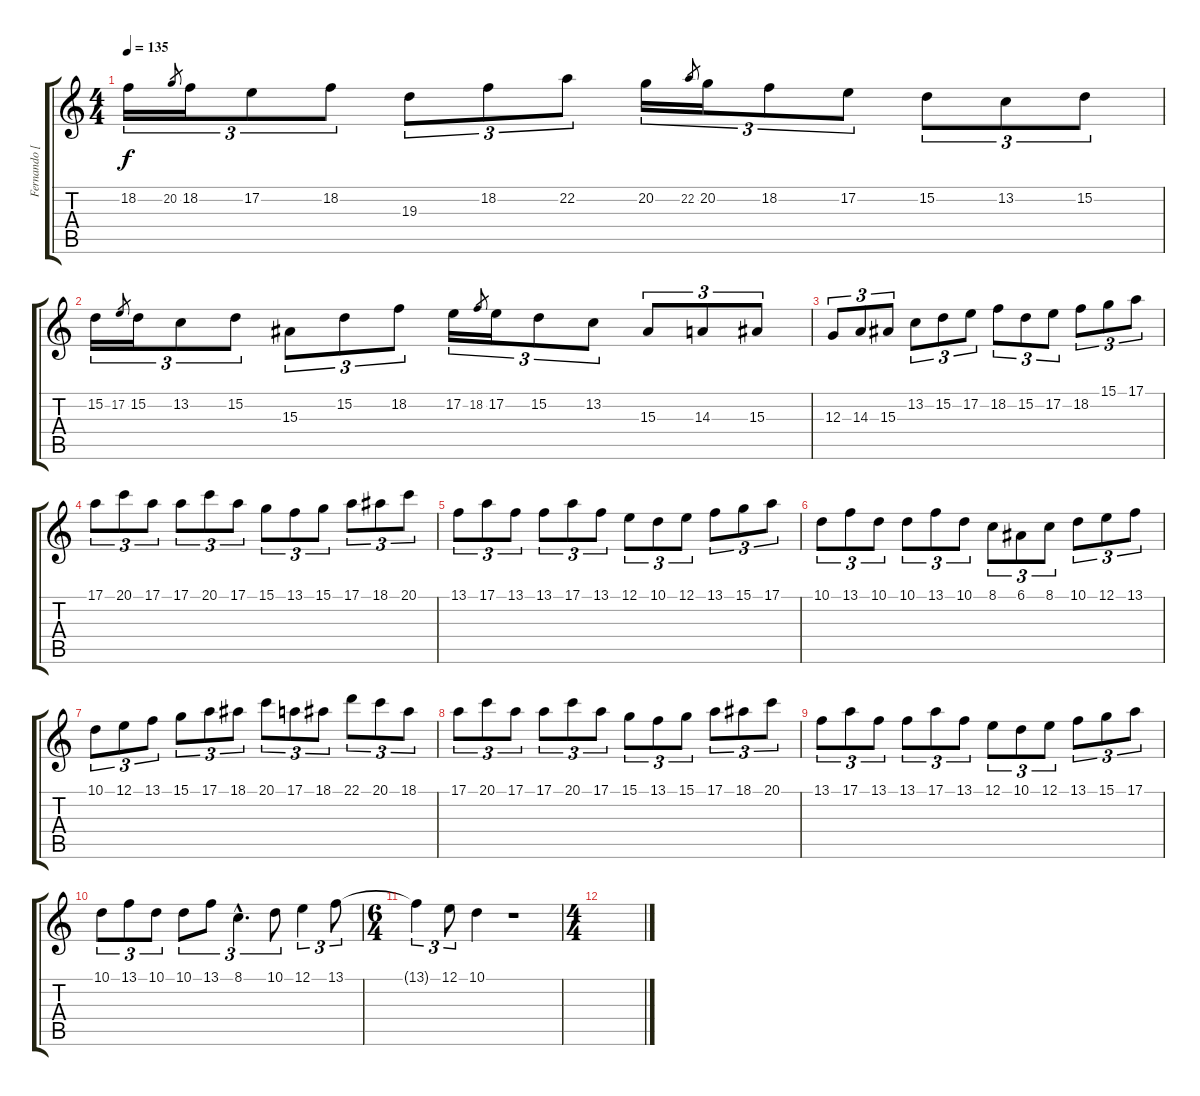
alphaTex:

\track ("Fernando [flauta]" "Fernando [") {instrument flute}
\staff {score tabs}
\tuning (E4 B3 G3 D3 A2 E2) {hide}
\ts (4 4)
\tempo 135
\clef g2
\ks c
18.2.16{tu (3 2) dy f} 20.2.8{gr} 18.2.16{tu (3 2)} 17.2.8{tu (3 2)} 18.2.8{tu (3 2)} 19.3.8{tu (3 2)} 18.2.8{tu (3 2)} 22.2.8{tu (3 2)} 20.2.16{tu (3 2)} 22.2.8{gr} 20.2.16{tu (3 2)} 18.2.8{tu (3 2)} 17.2.8{tu (3 2)} 15.2.8{tu (3 2)} 13.2.8{tu (3 2)} 15.2.8{tu (3 2)} |
15.2.16{tu (3 2)} 17.2.8{gr} 15.2.16{tu (3 2)} 13.2.8{tu (3 2)} 15.2.8{tu (3 2)} 15.3.8{tu (3 2)} 15.2.8{tu (3 2)} 18.2.8{tu (3 2)} 17.2.16{tu (3 2)} 18.2.8{gr} 17.2.16{tu (3 2)} 15.2.8{tu (3 2)} 13.2.8{tu (3 2)} 15.3.8{tu (3 2)} 14.3.8{tu (3 2)} 15.3.8{tu (3 2)} |
12.3.8{tu (3 2)} 14.3.8{tu (3 2)} 15.3.8{tu (3 2)} 13.2.8{tu (3 2)} 15.2.8{tu (3 2)} 17.2.8{tu (3 2)} 18.2.8{tu (3 2)} 15.2.8{tu (3 2)} 17.2.8{tu (3 2)} 18.2.8{tu (3 2)} 15.1.8{tu (3 2)} 17.1.8{tu (3 2)} |
17.1.8{tu (3 2)} 20.1.8{tu (3 2)} 17.1.8{tu (3 2)} 17.1.8{tu (3 2)} 20.1.8{tu (3 2)} 17.1.8{tu (3 2)} 15.1.8{tu (3 2)} 13.1.8{tu (3 2)} 15.1.8{tu (3 2)} 17.1.8{tu (3 2)} 18.1.8{tu (3 2)} 20.1.8{tu (3 2)} |
13.1.8{tu (3 2)} 17.1.8{tu (3 2)} 13.1.8{tu (3 2)} 13.1.8{tu (3 2)} 17.1.8{tu (3 2)} 13.1.8{tu (3 2)} 12.1.8{tu (3 2)} 10.1.8{tu (3 2)} 12.1.8{tu (3 2)} 13.1.8{tu (3 2)} 15.1.8{tu (3 2)} 17.1.8{tu (3 2)} |
10.1.8{tu (3 2)} 13.1.8{tu (3 2)} 10.1.8{tu (3 2)} 10.1.8{tu (3 2)} 13.1.8{tu (3 2)} 10.1.8{tu (3 2)} 8.1.8{tu (3 2)} 6.1.8{tu (3 2)} 8.1.8{tu (3 2)} 10.1.8{tu (3 2)} 12.1.8{tu (3 2)} 13.1.8{tu (3 2)} |
10.1.8{tu (3 2)} 12.1.8{tu (3 2)} 13.1.8{tu (3 2)} 15.1.8{tu (3 2)} 17.1.8{tu (3 2)} 18.1.8{tu (3 2)} 20.1.8{tu (3 2)} 17.1.8{tu (3 2)} 18.1.8{tu (3 2)} 22.1.8{tu (3 2)} 20.1.8{tu (3 2)} 18.1.8{tu (3 2)} |
17.1.8{tu (3 2)} 20.1.8{tu (3 2)} 17.1.8{tu (3 2)} 17.1.8{tu (3 2)} 20.1.8{tu (3 2)} 17.1.8{tu (3 2)} 15.1.8{tu (3 2)} 13.1.8{tu (3 2)} 15.1.8{tu (3 2)} 17.1.8{tu (3 2)} 18.1.8{tu (3 2)} 20.1.8{tu (3 2)} |
13.1.8{tu (3 2)} 17.1.8{tu (3 2)} 13.1.8{tu (3 2)} 13.1.8{tu (3 2)} 17.1.8{tu (3 2)} 13.1.8{tu (3 2)} 12.1.8{tu (3 2)} 10.1.8{tu (3 2)} 12.1.8{tu (3 2)} 13.1.8{tu (3 2)} 15.1.8{tu (3 2)} 17.1.8{tu (3 2)} |
10.1.8{tu (3 2)} 13.1.8{tu (3 2)} 10.1.8{tu (3 2)} 10.1.8{tu (3 2)} 13.1.8{tu (3 2)} 8.1{hac}.4{d tu (3 2)} 10.1.8{tu (3 2)} 12.1.4{tu (3 2)} 13.1.8{tu (3 2)} |
\ts (6 4)
13.1{t}.4{tu (3 2)} 12.1.8{tu (3 2)} 10.1.4 r.1 |
\ts (4 4)
